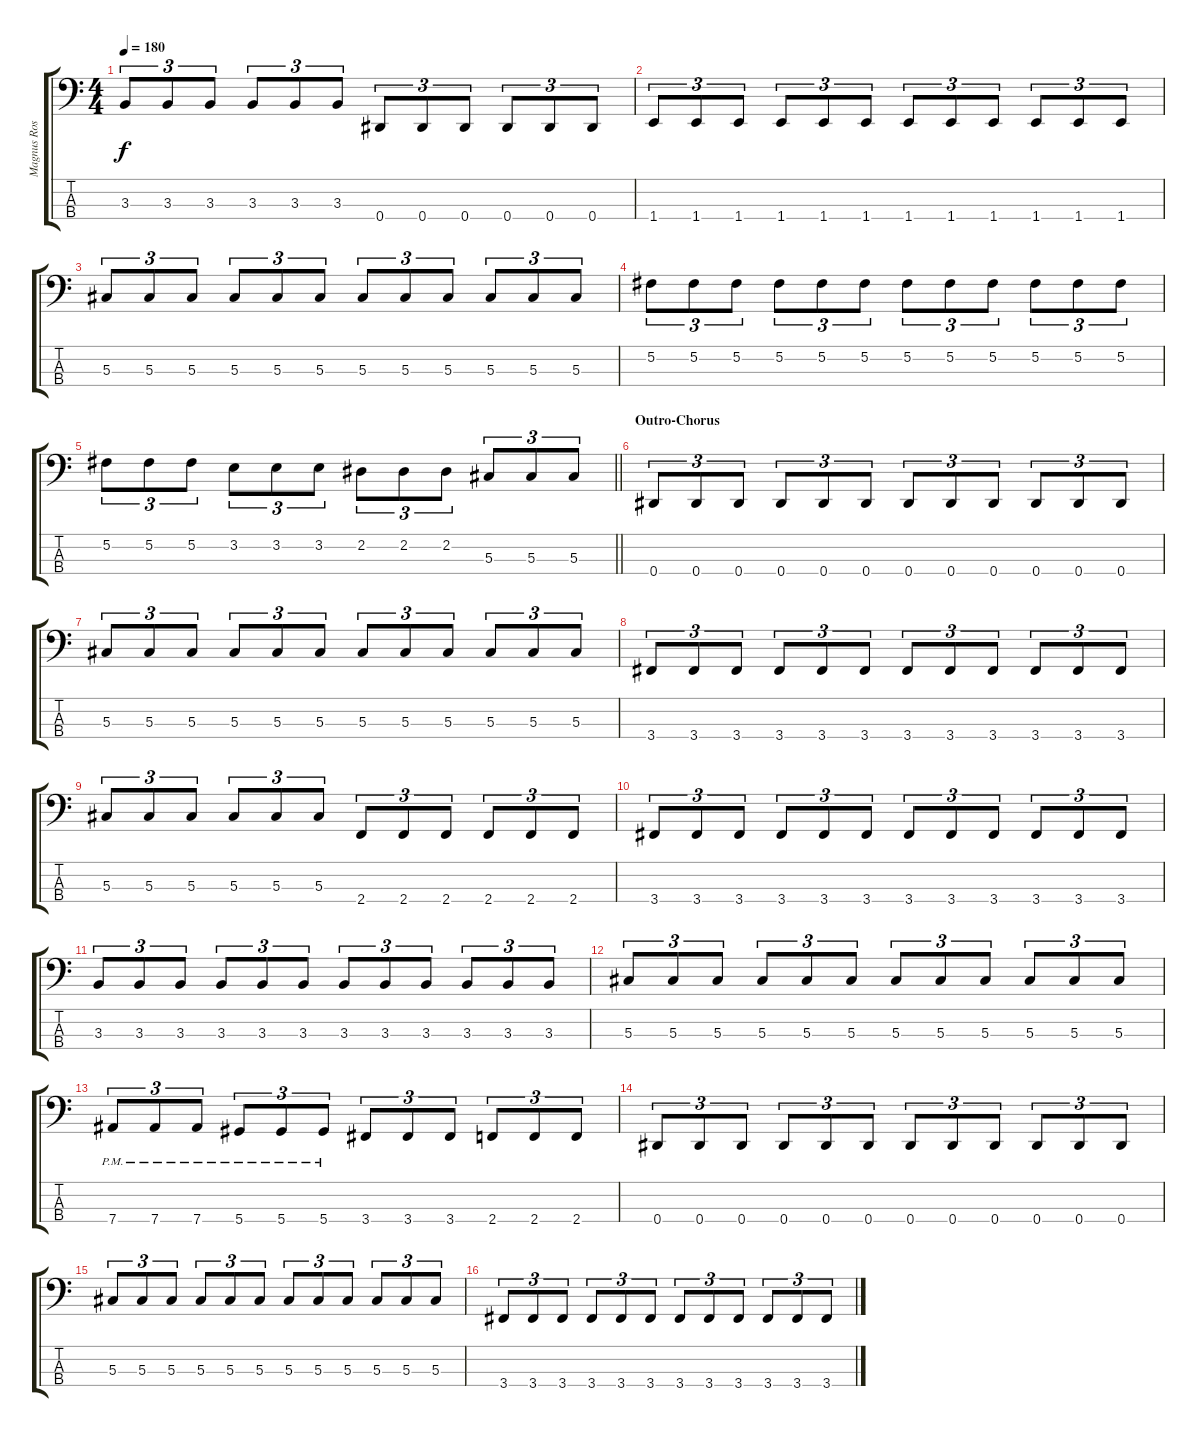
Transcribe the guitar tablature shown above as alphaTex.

\track ("Magnus Rosén" "Magnus Ros") {instrument electricbassfinger}
\staff {score tabs}
\tuning (Gb2 Db2 Ab1 Eb1) {hide}
\ts (4 4)
\tempo 180
\clef f4
\ks c
3.3.8{tu (3 2) dy f} 3.3.8{tu (3 2)} 3.3.8{tu (3 2)} 3.3.8{tu (3 2)} 3.3.8{tu (3 2)} 3.3.8{tu (3 2)} 0.4.8{tu (3 2)} 0.4.8{tu (3 2)} 0.4.8{tu (3 2)} 0.4.8{tu (3 2)} 0.4.8{tu (3 2)} 0.4.8{tu (3 2)} |
1.4.8{tu (3 2)} 1.4.8{tu (3 2)} 1.4.8{tu (3 2)} 1.4.8{tu (3 2)} 1.4.8{tu (3 2)} 1.4.8{tu (3 2)} 1.4.8{tu (3 2)} 1.4.8{tu (3 2)} 1.4.8{tu (3 2)} 1.4.8{tu (3 2)} 1.4.8{tu (3 2)} 1.4.8{tu (3 2)} |
5.3.8{tu (3 2)} 5.3.8{tu (3 2)} 5.3.8{tu (3 2)} 5.3.8{tu (3 2)} 5.3.8{tu (3 2)} 5.3.8{tu (3 2)} 5.3.8{tu (3 2)} 5.3.8{tu (3 2)} 5.3.8{tu (3 2)} 5.3.8{tu (3 2)} 5.3.8{tu (3 2)} 5.3.8{tu (3 2)} |
5.2.8{tu (3 2)} 5.2.8{tu (3 2)} 5.2.8{tu (3 2)} 5.2.8{tu (3 2)} 5.2.8{tu (3 2)} 5.2.8{tu (3 2)} 5.2.8{tu (3 2)} 5.2.8{tu (3 2)} 5.2.8{tu (3 2)} 5.2.8{tu (3 2)} 5.2.8{tu (3 2)} 5.2.8{tu (3 2)} |
\barLineRight lightlight
5.2.8{tu (3 2)} 5.2.8{tu (3 2)} 5.2.8{tu (3 2)} 3.2.8{tu (3 2)} 3.2.8{tu (3 2)} 3.2.8{tu (3 2)} 2.2.8{tu (3 2)} 2.2.8{tu (3 2)} 2.2.8{tu (3 2)} 5.3.8{tu (3 2)} 5.3.8{tu (3 2)} 5.3.8{tu (3 2)} |
\section ("" "Outro-Chorus")
0.4.8{tu (3 2)} 0.4.8{tu (3 2)} 0.4.8{tu (3 2)} 0.4.8{tu (3 2)} 0.4.8{tu (3 2)} 0.4.8{tu (3 2)} 0.4.8{tu (3 2)} 0.4.8{tu (3 2)} 0.4.8{tu (3 2)} 0.4.8{tu (3 2)} 0.4.8{tu (3 2)} 0.4.8{tu (3 2)} |
5.3.8{tu (3 2)} 5.3.8{tu (3 2)} 5.3.8{tu (3 2)} 5.3.8{tu (3 2)} 5.3.8{tu (3 2)} 5.3.8{tu (3 2)} 5.3.8{tu (3 2)} 5.3.8{tu (3 2)} 5.3.8{tu (3 2)} 5.3.8{tu (3 2)} 5.3.8{tu (3 2)} 5.3.8{tu (3 2)} |
3.4.8{tu (3 2)} 3.4.8{tu (3 2)} 3.4.8{tu (3 2)} 3.4.8{tu (3 2)} 3.4.8{tu (3 2)} 3.4.8{tu (3 2)} 3.4.8{tu (3 2)} 3.4.8{tu (3 2)} 3.4.8{tu (3 2)} 3.4.8{tu (3 2)} 3.4.8{tu (3 2)} 3.4.8{tu (3 2)} |
5.3.8{tu (3 2)} 5.3.8{tu (3 2)} 5.3.8{tu (3 2)} 5.3.8{tu (3 2)} 5.3.8{tu (3 2)} 5.3.8{tu (3 2)} 2.4.8{tu (3 2)} 2.4.8{tu (3 2)} 2.4.8{tu (3 2)} 2.4.8{tu (3 2)} 2.4.8{tu (3 2)} 2.4.8{tu (3 2)} |
3.4.8{tu (3 2)} 3.4.8{tu (3 2)} 3.4.8{tu (3 2)} 3.4.8{tu (3 2)} 3.4.8{tu (3 2)} 3.4.8{tu (3 2)} 3.4.8{tu (3 2)} 3.4.8{tu (3 2)} 3.4.8{tu (3 2)} 3.4.8{tu (3 2)} 3.4.8{tu (3 2)} 3.4.8{tu (3 2)} |
3.3.8{tu (3 2)} 3.3.8{tu (3 2)} 3.3.8{tu (3 2)} 3.3.8{tu (3 2)} 3.3.8{tu (3 2)} 3.3.8{tu (3 2)} 3.3.8{tu (3 2)} 3.3.8{tu (3 2)} 3.3.8{tu (3 2)} 3.3.8{tu (3 2)} 3.3.8{tu (3 2)} 3.3.8{tu (3 2)} |
5.3.8{tu (3 2)} 5.3.8{tu (3 2)} 5.3.8{tu (3 2)} 5.3.8{tu (3 2)} 5.3.8{tu (3 2)} 5.3.8{tu (3 2)} 5.3.8{tu (3 2)} 5.3.8{tu (3 2)} 5.3.8{tu (3 2)} 5.3.8{tu (3 2)} 5.3.8{tu (3 2)} 5.3.8{tu (3 2)} |
7.4{pm}.8{tu (3 2)} 7.4{pm}.8{tu (3 2)} 7.4{pm}.8{tu (3 2)} 5.4{pm}.8{tu (3 2)} 5.4{pm}.8{tu (3 2)} 5.4{pm}.8{tu (3 2)} 3.4.8{tu (3 2)} 3.4.8{tu (3 2)} 3.4.8{tu (3 2)} 2.4.8{tu (3 2)} 2.4.8{tu (3 2)} 2.4.8{tu (3 2)} |
0.4.8{tu (3 2)} 0.4.8{tu (3 2)} 0.4.8{tu (3 2)} 0.4.8{tu (3 2)} 0.4.8{tu (3 2)} 0.4.8{tu (3 2)} 0.4.8{tu (3 2)} 0.4.8{tu (3 2)} 0.4.8{tu (3 2)} 0.4.8{tu (3 2)} 0.4.8{tu (3 2)} 0.4.8{tu (3 2)} |
5.3.8{tu (3 2)} 5.3.8{tu (3 2)} 5.3.8{tu (3 2)} 5.3.8{tu (3 2)} 5.3.8{tu (3 2)} 5.3.8{tu (3 2)} 5.3.8{tu (3 2)} 5.3.8{tu (3 2)} 5.3.8{tu (3 2)} 5.3.8{tu (3 2)} 5.3.8{tu (3 2)} 5.3.8{tu (3 2)} |
3.4.8{tu (3 2)} 3.4.8{tu (3 2)} 3.4.8{tu (3 2)} 3.4.8{tu (3 2)} 3.4.8{tu (3 2)} 3.4.8{tu (3 2)} 3.4.8{tu (3 2)} 3.4.8{tu (3 2)} 3.4.8{tu (3 2)} 3.4.8{tu (3 2)} 3.4.8{tu (3 2)} 3.4.8{tu (3 2)}
